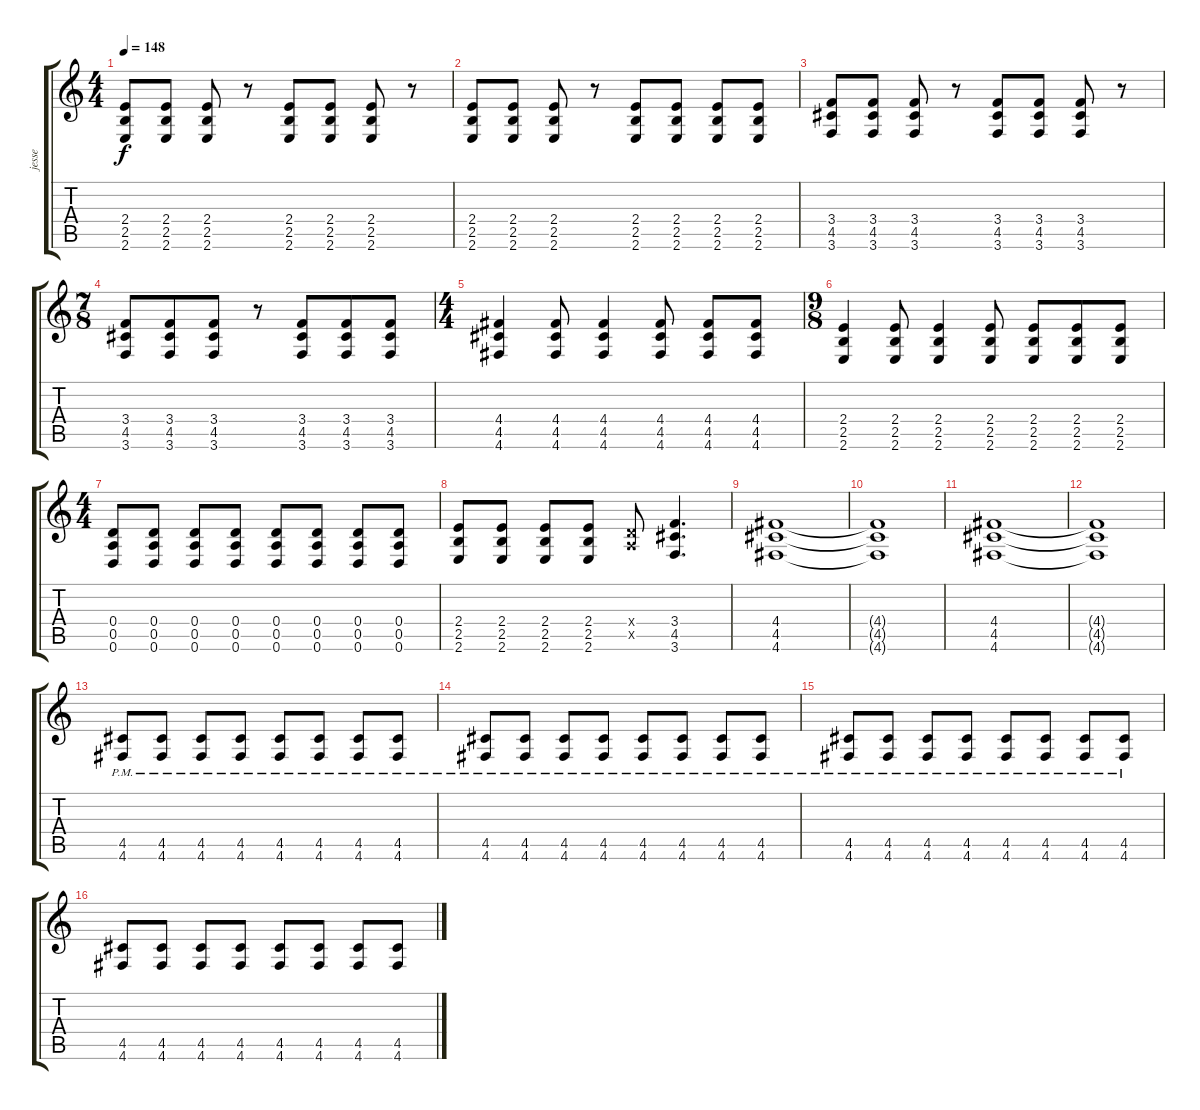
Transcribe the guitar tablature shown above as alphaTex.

\track ("jesse" "jesse") {instrument overdrivenguitar}
\staff {score tabs}
\tuning (E4 B3 G3 D3 A2 D2) {hide}
\ts (4 4)
\tempo 148
\clef g2
\ks c
(2.4 2.5 2.6).8{dy f} (2.4 2.5 2.6).8 (2.4 2.5 2.6).8 r.8 (2.4 2.5 2.6).8 (2.4 2.5 2.6).8 (2.4 2.5 2.6).8 r.8 |
(2.4 2.5 2.6).8 (2.4 2.5 2.6).8 (2.4 2.5 2.6).8 r.8 (2.4 2.5 2.6).8 (2.4 2.5 2.6).8 (2.4 2.5 2.6).8 (2.4 2.5 2.6).8 |
(3.4 4.5 3.6).8 (3.4 4.5 3.6).8 (3.4 4.5 3.6).8 r.8 (3.4 4.5 3.6).8 (3.4 4.5 3.6).8 (3.4 4.5 3.6).8 r.8 |
\ts (7 8)
(3.4 4.5 3.6).8 (3.4 4.5 3.6).8 (3.4 4.5 3.6).8 r.8 (3.4 4.5 3.6).8 (3.4 4.5 3.6).8 (3.4 4.5 3.6).8 |
\ts (4 4)
(4.4 4.5 4.6).4 (4.4 4.5 4.6).8 (4.4 4.5 4.6).4 (4.4 4.5 4.6).8 (4.4 4.5 4.6).8 (4.4 4.5 4.6).8 |
\ts (9 8)
(2.4 2.5 2.6).4 (2.4 2.5 2.6).8 (2.4 2.5 2.6).4 (2.4 2.5 2.6).8 (2.4 2.5 2.6).8 (2.4 2.5 2.6).8 (2.4 2.5 2.6).8 |
\ts (4 4)
(0.4 0.5 0.6).8 (0.4 0.5 0.6).8 (0.4 0.5 0.6).8 (0.4 0.5 0.6).8 (0.4 0.5 0.6).8 (0.4 0.5 0.6).8 (0.4 0.5 0.6).8 (0.4 0.5 0.6).8 |
(2.4 2.5 2.6).8 (2.4 2.5 2.6).8 (2.4 2.5 2.6).8 (2.4 2.5 2.6).8 (0.4{x} 0.5{x}).8 (3.4 4.5 3.6).4{d} |
(4.4 4.5 4.6).1 |
(4.4{t} 4.5{t} 4.6{t}).1 |
(4.4 4.5 4.6).1 |
(4.4{t} 4.5{t} 4.6{t}).1 |
(4.5{pm} 4.6{pm}).8 (4.5{pm} 4.6{pm}).8 (4.5{pm} 4.6{pm}).8 (4.5{pm} 4.6{pm}).8 (4.5{pm} 4.6{pm}).8 (4.5{pm} 4.6{pm}).8 (4.5{pm} 4.6{pm}).8 (4.5{pm} 4.6{pm}).8 |
(4.5{pm} 4.6{pm}).8 (4.5{pm} 4.6{pm}).8 (4.5{pm} 4.6{pm}).8 (4.5{pm} 4.6{pm}).8 (4.5{pm} 4.6{pm}).8 (4.5{pm} 4.6{pm}).8 (4.5{pm} 4.6{pm}).8 (4.5{pm} 4.6{pm}).8 |
(4.5{pm} 4.6{pm}).8 (4.5{pm} 4.6{pm}).8 (4.5{pm} 4.6{pm}).8 (4.5{pm} 4.6{pm}).8 (4.5{pm} 4.6).8 (4.5{pm} 4.6).8 (4.5{pm} 4.6).8 (4.5{pm} 4.6).8 |
(4.5 4.6).8 (4.5 4.6).8 (4.5 4.6).8 (4.5 4.6).8 (4.5 4.6).8 (4.5 4.6).8 (4.5 4.6).8 (4.5 4.6).8
